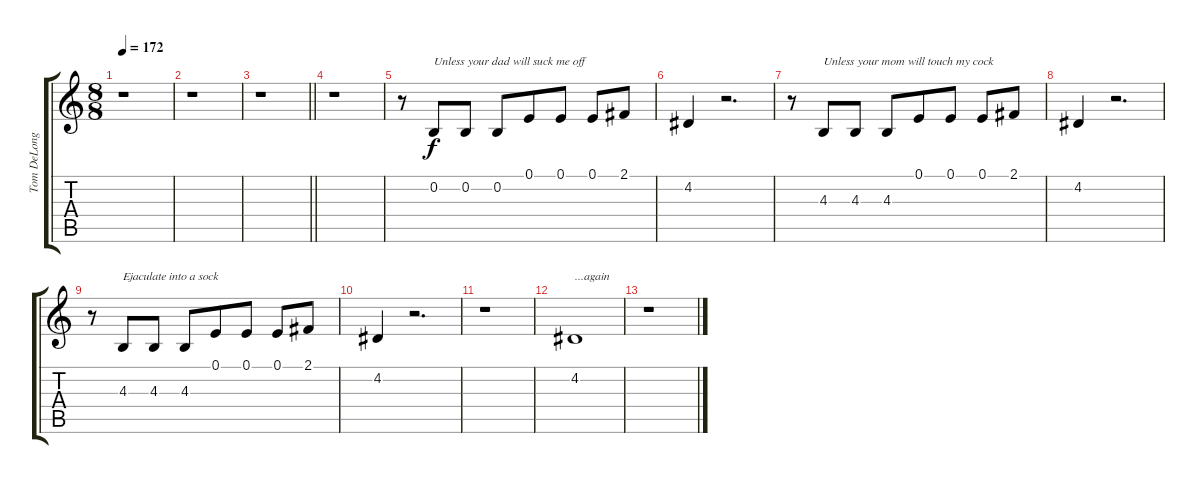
\track ("Tom DeLonge(Voice 2)" "Tom DeLong") {instrument lead2sawtooth}
\staff {score tabs}
\tuning (E4 B3 G3 D3 A2 E2) {hide}
\ts (8 8)
\tempo 172
\clef g2
\ks c
r.1{dy f} |
r.1 |
\barLineRight lightlight
r.1 |
r.1 |
r.8 0.2.8{txt "Unless your dad will suck me off"} 0.2.8 0.2.8 0.1.8 0.1.8 0.1.8 2.1.8 |
4.2.4 r.2{d} |
r.8 4.3.8{txt "Unless your mom will touch my cock"} 4.3.8 4.3.8 0.1.8 0.1.8 0.1.8 2.1.8 |
4.2.4 r.2{d} |
r.8 4.3.8{txt "Ejaculate into a sock"} 4.3.8 4.3.8 0.1.8 0.1.8 0.1.8 2.1.8 |
4.2.4 r.2{d} |
r.1 |
4.2.1{txt "...again"} |
r.1
